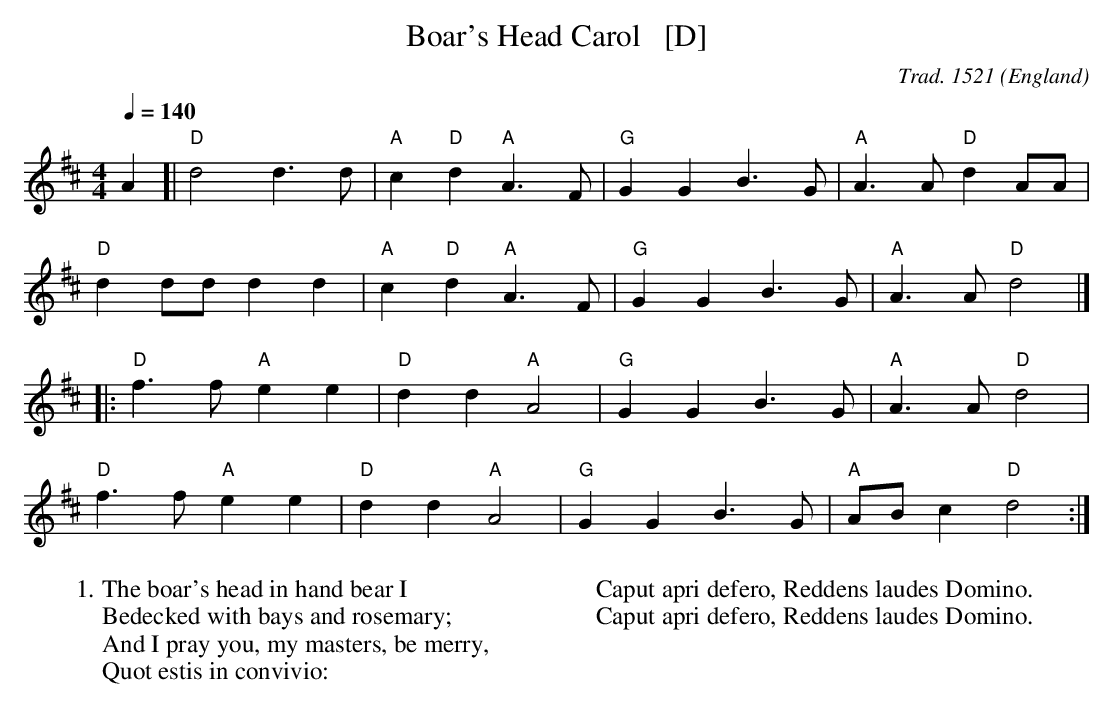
X:1
T: Boar's Head Carol   [D]
C: Trad. 1521
O: England
M: 4/4
L: 1/4
Q: 1/4=140
K: D
A [|\
"D"d2 d>d | "A"c "D"d "A"A>F | "G"G G B>G | "A"A>A "D"d A/A/ |
"D"d d/d/ d d | "A"c "D"d "A"A>F | "G"G G B>G | "A"A>A "D"d2 |]
|: \
"D"f>f "A"e e | "D"d d "A"A2 | "G"G G B>G | "A"A>A "D"d2 |
"D"f>f "A"e e | "D"d d "A"A2 | "G"G G B>G | "A"A/B/c "D"d2 :|
W:1. The boar's head in hand bear I
W:	Bedecked with bays and rosemary;
W:	And I pray you, my masters, be merry,
W:	Quot estis in convivio:
W:
W:	Caput apri defero, Reddens laudes Domino.
W:	Caput apri defero, Reddens laudes Domino.
